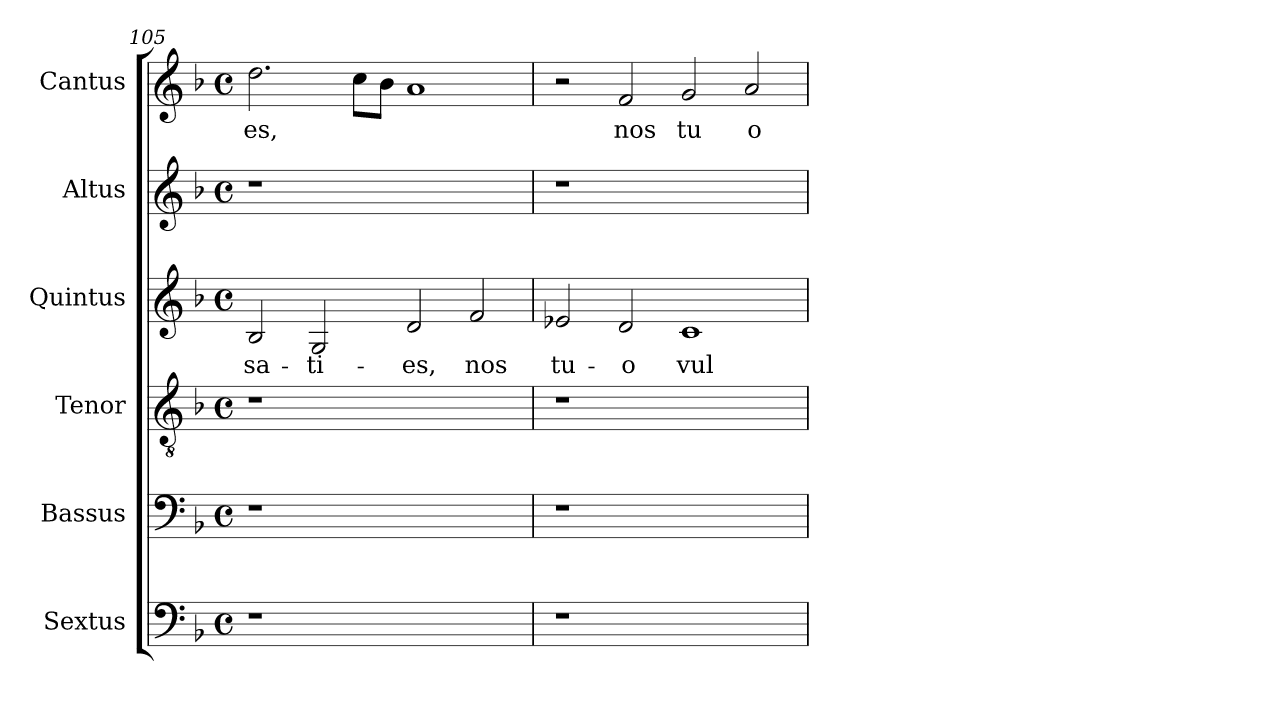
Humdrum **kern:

**kern	**kern	**kern	**kern	**text	**kern	**kern	**text
*part6	*part5	*part4	*part3	*part3	*part2	*part1	*part1
*staff6	*staff5	*staff4	*staff3	*staff3	*staff2	*staff1	*staff1
*I"Sextus	*I"Bassus	*I"Tenor	*I"Quintus	*	*I"Altus	*I"Cantus	*
*I'Sextus	*I'Bassus	*I'Tenor	*I'Quintus	*	*I'Altus	*I'Cantus	*
*clefF4	*clefF4	*clefGv2	*clefG2	*	*clefG2	*clefG2	*
*k[b-]	*k[b-]	*k[b-]	*k[b-]	*	*k[b-]	*k[b-]	*
*F:	*F:	*F:	*F:	*	*F:	*F:	*
*M4/4	*M4/4	*M4/4	*M4/4	*	*M4/4	*M4/4	*
*met(c)	*met(c)	*met(c)	*met(c)	*	*met(c)	*met(c)	*
=105	=105	=105	=105	=105	=105	=105	=105
!	!	!	!	!LO:LY:b:cj	!	!	!LO:LY:b:cj
1r	1r	1r	2B-/	sa-	1r	2.dd\	es,
!	!	!	!	!LO:LY:b:cj	!	!	!
.	.	.	2G/	-ti-	.	.	.
.	.	.	.	.	.	8cc\L	.
.	.	.	.	.	.	8b-\J	.
!	!	!	!	!LO:LY:b:cj	!	!	!
1ryy	1ryy	1ryy	2d/	-es,	1ryy	1a	.
!	!	!	!	!LO:LY:b:cj	!	!	!
.	.	.	2f/	nos	.	.	.
=106	=106	=106	=106	=106	=106	=106	=106
!	!	!	!	!LO:LY:b:cj	!	!	!
1r	1r	1r	2e-X/	tu-	1r	2r	.
!	!	!	!	!LO:LY:b:cj	!	!	!LO:LY:b:cj
.	.	.	2d/	-o	.	2f/	nos
!	!	!	!	!LO:LY:b:cj	!	!	!LO:LY:b:cj
1ryy	1ryy	1ryy	1c	vul-	1ryy	2g/	tu
!	!	!	!	!	!	!	!LO:LY:b:cj
.	.	.	.	.	.	2a/	o
=	=	=	=	=	=	=	=
*-	*-	*-	*-	*-	*-	*-	*-
